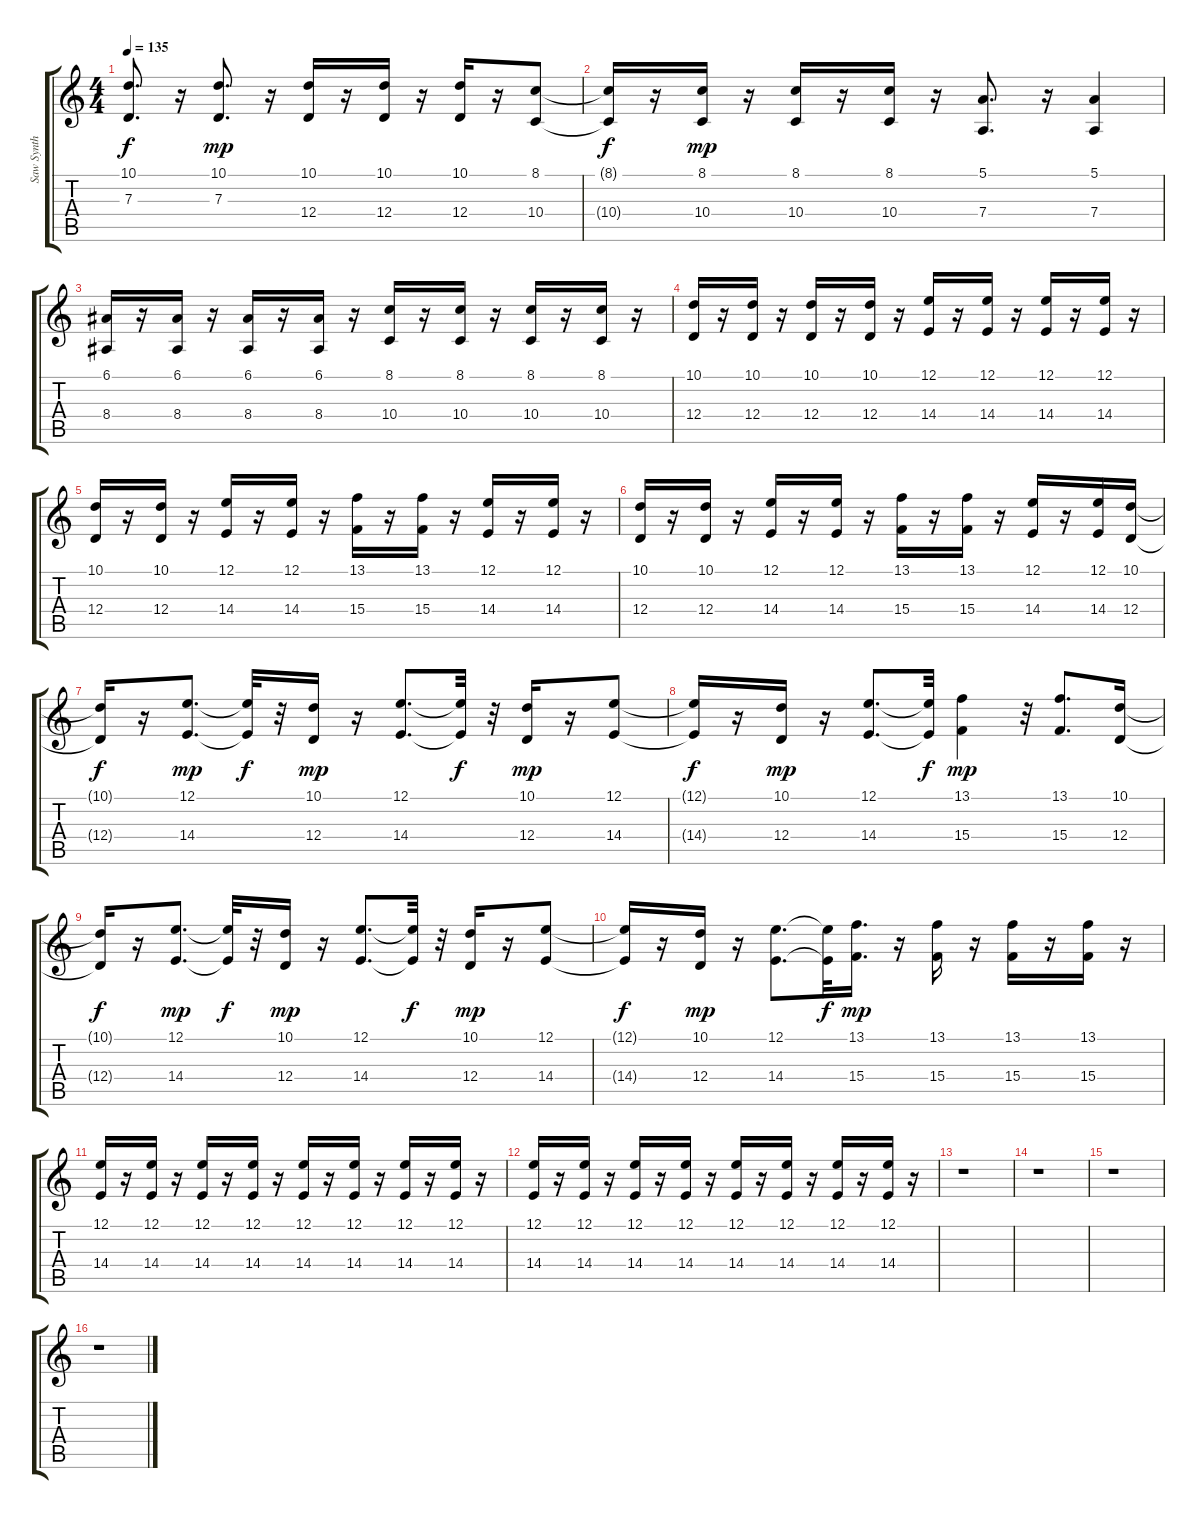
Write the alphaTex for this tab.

\track ("Saw Synth" "Saw Synth") {instrument lead2sawtooth}
\staff {score tabs}
\tuning (E4 B3 G3 D3 A2 E2) {hide}
\ts (4 4)
\tempo 135
\clef g2
\ks c
(10.1{t} 7.3{t}).8{d dy f} r.16 (10.1 7.3).8{d dy mp volume 12} r.16 (10.1 12.4).16 r.16 (10.1 12.4).16 r.16 (10.1 12.4).16 r.16 (8.1 10.4).8 |
(8.1{t} 10.4{t}).16{dy f} r.16 (8.1 10.4).16{dy mp} r.16 (8.1 10.4).16 r.16 (8.1 10.4).16 r.16 (5.1 7.4).8{d} r.16 (5.1 7.4).4 |
(6.1 8.4).16 r.16 (6.1 8.4).16 r.16 (6.1 8.4).16 r.16 (6.1 8.4).16 r.16 (8.1 10.4).16 r.16 (8.1 10.4).16 r.16 (8.1 10.4).16 r.16 (8.1 10.4).16 r.16 |
(10.1 12.4).16 r.16 (10.1 12.4).16 r.16 (10.1 12.4).16 r.16 (10.1 12.4).16 r.16 (12.1 14.4).16 r.16 (12.1 14.4).16 r.16 (12.1 14.4).16 r.16 (12.1 14.4).16 r.16 |
(10.1 12.4).16 r.16 (10.1 12.4).16 r.16 (12.1 14.4).16 r.16 (12.1 14.4).16 r.16 (13.1 15.4).16 r.16 (13.1 15.4).16 r.16 (12.1 14.4).16 r.16 (12.1 14.4).16 r.16 |
(10.1 12.4).16 r.16 (10.1 12.4).16 r.16 (12.1 14.4).16 r.16 (12.1 14.4).16 r.16 (13.1 15.4).16 r.16 (13.1 15.4).16 r.16 (12.1 14.4).16 r.16 (12.1 14.4).16 (10.1 12.4).16 |
(10.1{t} 12.4{t}).16{dy f} r.16 (12.1 14.4).8{d dy mp} (12.1{t} 14.4{t}).32{dy f} r.32 (10.1 12.4).16{dy mp} r.16 (12.1 14.4).8{d} (12.1{t} 14.4{t}).32{dy f} r.32 (10.1 12.4).16{dy mp} r.16 (12.1 14.4).8 |
(12.1{t} 14.4{t}).16{dy f} r.16 (10.1 12.4).16{dy mp} r.16 (12.1 14.4).8{d} (12.1{t} 14.4{t}).32{dy f} (13.1 15.4).4{dy mp} r.32 (13.1 15.4).8{d} (10.1 12.4).16 |
(10.1{t} 12.4{t}).16{dy f} r.16 (12.1 14.4).8{d dy mp} (12.1{t} 14.4{t}).32{dy f} r.32 (10.1 12.4).16{dy mp} r.16 (12.1 14.4).8{d} (12.1{t} 14.4{t}).32{dy f} r.32 (10.1 12.4).16{dy mp} r.16 (12.1 14.4).8 |
(12.1{t} 14.4{t}).16{dy f} r.16 (10.1 12.4).16{dy mp} r.16 (12.1 14.4).8{d} (12.1{t} 14.4{t}).32{dy f} (13.1 15.4).16{d dy mp} r.16 (13.1 15.4).16 r.16 (13.1 15.4).16 r.16 (13.1 15.4).16 r.16 |
(12.1 14.4).16{volume 12} r.16 (12.1 14.4).16{volume 11} r.16 (12.1 14.4).16{volume 10} r.16 (12.1 14.4).16{volume 10} r.16 (12.1 14.4).16{volume 9} r.16 (12.1 14.4).16{volume 8} r.16 (12.1 14.4).16{volume 7} r.16 (12.1 14.4).16{volume 6} r.16 |
(12.1 14.4).16{volume 6} r.16 (12.1 14.4).16{volume 5} r.16 (12.1 14.4).16{volume 4} r.16 (12.1 14.4).16{volume 4} r.16 (12.1 14.4).16{volume 3} r.16 (12.1 14.4).16{volume 2} r.16 (12.1 14.4).16{volume 2} r.16 (12.1 14.4).16{volume 1} r.16 |
r.1 |
r.1 |
r.1 |
r.1
